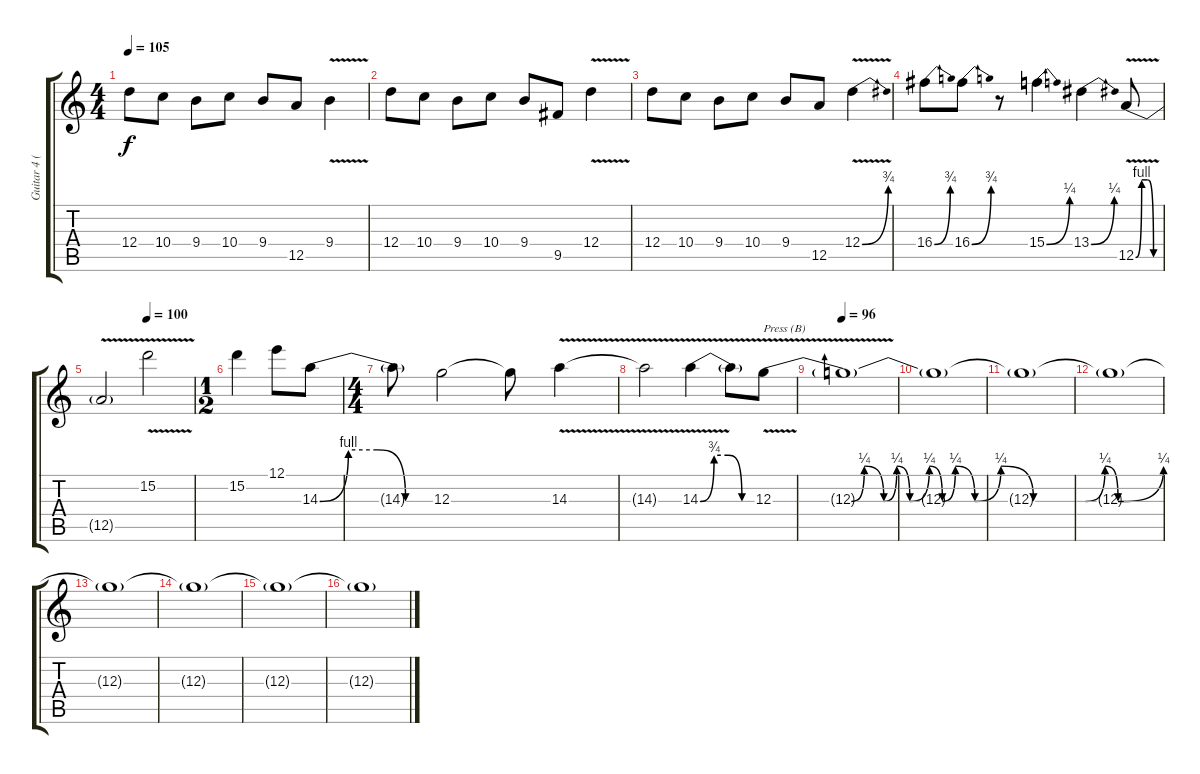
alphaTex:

\track ("Guitar 4 (Solo lead)" "Guitar 4 (") {instrument electricguitarclean}
\staff {score tabs}
\tuning (E4 B3 G3 D3 A2 E2) {hide}
\ts (4 4)
\tempo 105
\clef g2
\ks c
12.4.8{dy f} 10.4.8 9.4.8 10.4.8 9.4.8 12.5.8 9.4{v}.4 |
12.4.8 10.4.8 9.4.8 10.4.8 9.4.8 9.5.8 12.4{v}.4 |
12.4.8 10.4.8 9.4.8 10.4.8 9.4.8 12.5.8 12.4{be (bend 0 0 60 3) v}.4 |
16.4{be (bend 0 0 60 3)}.8 16.4{be (bend 0 0 60 3)}.8 r.8 15.4{be (bend 0 0 60 1)}.4 13.4{be (bend 0 0 60 1)}.4 12.5{be (custom 0 0 15 4 30 4 45 0 60 0) v}.8 |
\tempo (100 0.5)
12.5{t}.2 15.2{v}.2{volume 12 instrument overdrivenguitar} |
\ts (1 2)
15.2.4 12.1.8 14.3{be (custom 0 0 15 4 30 4 45 0 60 0)}.8 |
\ts (4 4)
14.3{t}.8 12.3.2 12.3{t}.8 14.3{v}.4 |
14.3{t}.2 14.3{be (custom 0 0 15 3 30 3 45 0 60 0) v}.4 14.3{t}.8 12.3{be (custom 0 0 12 0 14 1 17 0 19 1 21 0 24 1 26 0 28 1 31 0 35 1 40 0 48 0 51 1 53 0 60 1) v}.8{txt "Press (B)"} |
\tempo 96
12.3{t}.1 |
12.3{t}.1{volume 6} |
12.3{t}.1 |
12.3{t}.1 |
12.3{t}.1 |
12.3{t}.1 |
12.3{t}.1 |
12.3{t}.1
